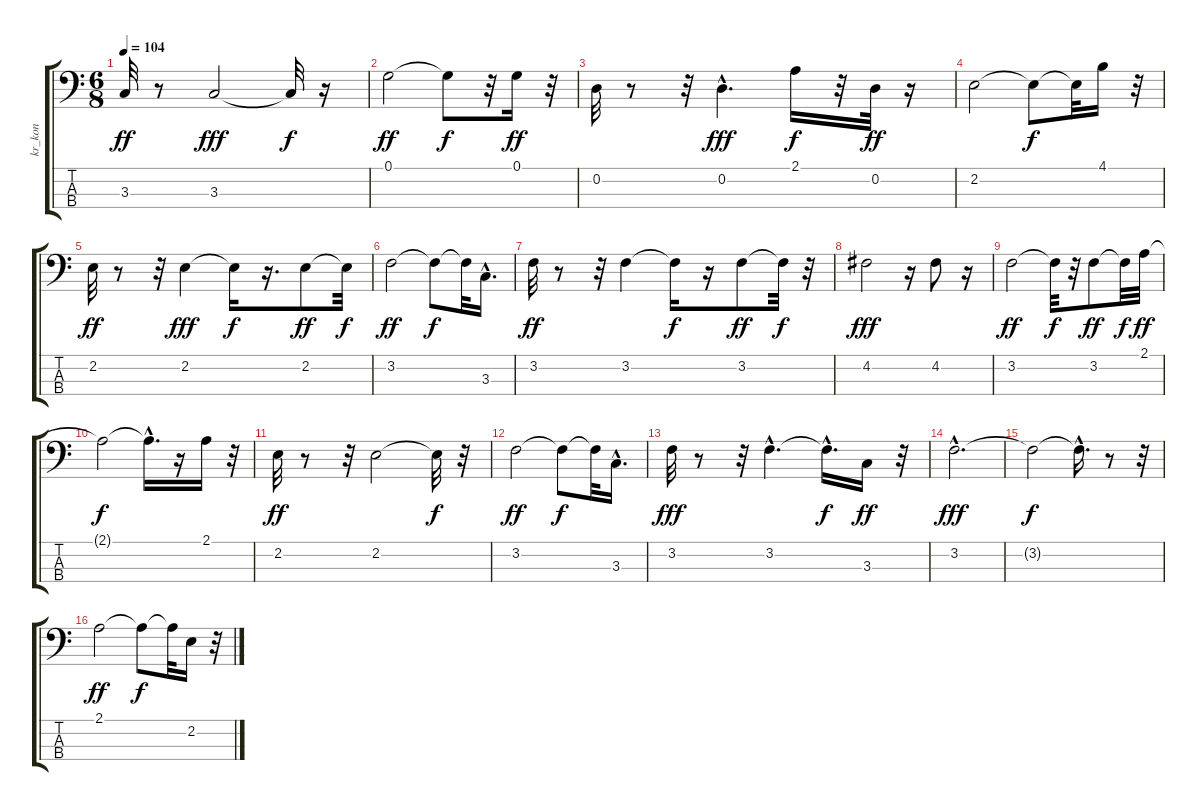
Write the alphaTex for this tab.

\track ("kr_kon" "kr_kon") {instrument electricbassfinger}
\staff {score tabs}
\tuning (G2 D2 A1 E1) {hide}
\ts (6 8)
\tempo 104
\clef f4
\ks c
3.3.32{dy ff} r.8 3.3.2{dy fff} 3.3{t}.32{dy f} r.16 |
0.1.2{dy ff} 0.1{t}.8{dy f} r.32 0.1.16{dy ff} r.32 |
0.2.32 r.8 r.32 0.2{hac}.4{d dy fff} 2.1.16{dy f} r.32 0.2.32{dy ff} r.16 |
2.2.2 2.2{t}.8{dy f} 2.2{t}.32 4.1.16 r.32 |
2.2.32{dy ff} r.8 r.32 2.2.4{dy fff} 2.2{t}.16{dy f} r.16{d} 2.2.8{dy ff} 2.2{t}.32{dy f} |
3.2.2{dy ff} 3.2{t}.8{dy f} 3.2{t}.32 3.3{hac}.16{d} |
3.2.32{dy ff} r.8 r.32 3.2.4 3.2{t}.16{dy f} r.16 3.2.8{dy ff} 3.2{t}.32{dy f} r.32 |
4.2.2{dy fff} r.16 4.2.8 r.16 |
3.2.2{dy ff} 3.2{t}.32{dy f} r.32 3.2.8{dy ff} 3.2{t}.32{dy f} 2.1.32{dy ff} |
2.1{t}.2{dy f} 2.1{hac t}.16{d} r.16 2.1.16 r.32 |
2.2.32{dy ff} r.8 r.32 2.2.2 2.2{t}.32{dy f} r.32 |
3.2.2{dy ff} 3.2{t}.8{dy f} 3.2{t}.32 3.3{hac}.16{d} |
3.2.32{dy fff} r.8 r.32 3.2{hac}.4{d} 3.2{hac t}.16{d dy f} 3.3.16{dy ff} r.32 |
3.2{hac}.2{d dy fff} |
3.2{t}.2{dy f} 3.2{hac t}.16{d} r.8 r.32 |
2.1.2{dy ff} 2.1{t}.8{dy f} 2.1{t}.32 2.2.16 r.32
